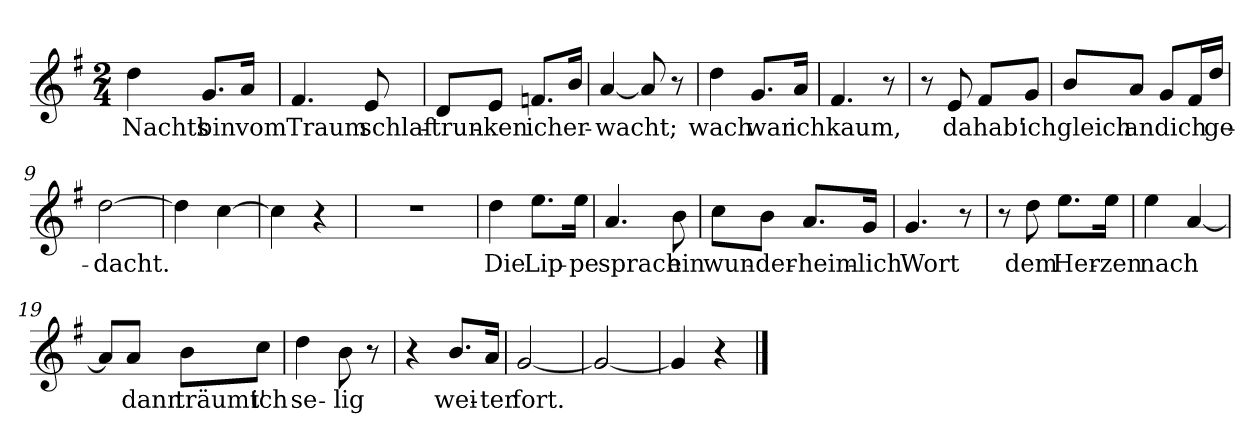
**kern	**text
*part1	*part1
*staff1	*staff1
*clefG2	*
*k[f#]	*
*M2/4	*
=1	=1
!	!LO:LY:b
4dd\	Nachts
!	!LO:LY:b
8.g/L	bin
!	!LO:LY:b
16a/Jk	vom
=2	=2
!	!LO:LY:b
4.f#/	Traum
!	!LO:LY:b
8e/	schlaf-
=3	=3
!	!LO:LY:b
8d/L	-trun-
!	!LO:LY:b
8e/J	-ken
!	!LO:LY:b
8.fn/L	ich
!	!LO:LY:b
16b/Jk	er-
=4	=4
!	!LO:LY:b
[4a/	-wacht;
8a/]	.
8r	.
=5	=5
!	!LO:LY:b
4dd\	wach
!	!LO:LY:b
8.g/L	war
!	!LO:LY:b
16a/Jk	ich
=6	=6
!	!LO:LY:b
4.f#/	kaum,
8r	.
=7	=7
8r	.
!	!LO:LY:b
8e/	da
!	!LO:LY:b
8f#/L	hab'
!	!LO:LY:b
8g/J	ich
=8	=8
!	!LO:LY:b
8b/L	gleich
!	!LO:LY:b
8a/J	an
!	!LO:LY:b
8g/L	dich
16f#/L	.
!	!LO:LY:b
16dd/JJ	ge-
!!LO:LB:g=z
=9	=9
!	!LO:LY:b
[2dd\	-dacht.
=10	=10
4dd\]	.
[4cc\	.
=11	=11
4cc\]	.
4r	.
=12	=12
2r	.
=13	=13
!	!LO:LY:b
4dd\	Die
!	!LO:LY:b
8.ee\L	Lip-
!	!LO:LY:b
16ee\Jk	-pe
=14	=14
!	!LO:LY:b
4.a/	sprach
!	!LO:LY:b
8b\	ein
=15	=15
!	!LO:LY:b
8cc\L	wun-
!	!LO:LY:b
8b\J	-der-
!	!LO:LY:b
8.a/L	-heim-
!	!LO:LY:b
16g/Jk	-lich
=16	=16
!	!LO:LY:b
4.g/	Wort
8r	.
=17	=17
8r	.
!	!LO:LY:b
8dd\	dem
!	!LO:LY:b
8.ee\L	Her-
!	!LO:LY:b
16ee\Jk	-zen
=18	=18
!	!LO:LY:b
4ee\	nach
[4a/	.
!!LO:LB:g=z
=19	=19
8a/L]	.
!	!LO:LY:b
8a/J	dann
!	!LO:LY:b
8b\L	träumt'
!	!LO:LY:b
8cc\J	ich
=20	=20
!	!LO:LY:b
4dd\	se-
!	!LO:LY:b
8b\	-lig
8r	.
=21	=21
4r	.
!	!LO:LY:b
8.b/L	wei-
!	!LO:LY:b
16a/Jk	-ter
=22	=22
!	!LO:LY:b
[2g/	fort.
=23	=23
2g/_	.
=24	=24
4g/]	.
4r	.
==	==
*-	*-
